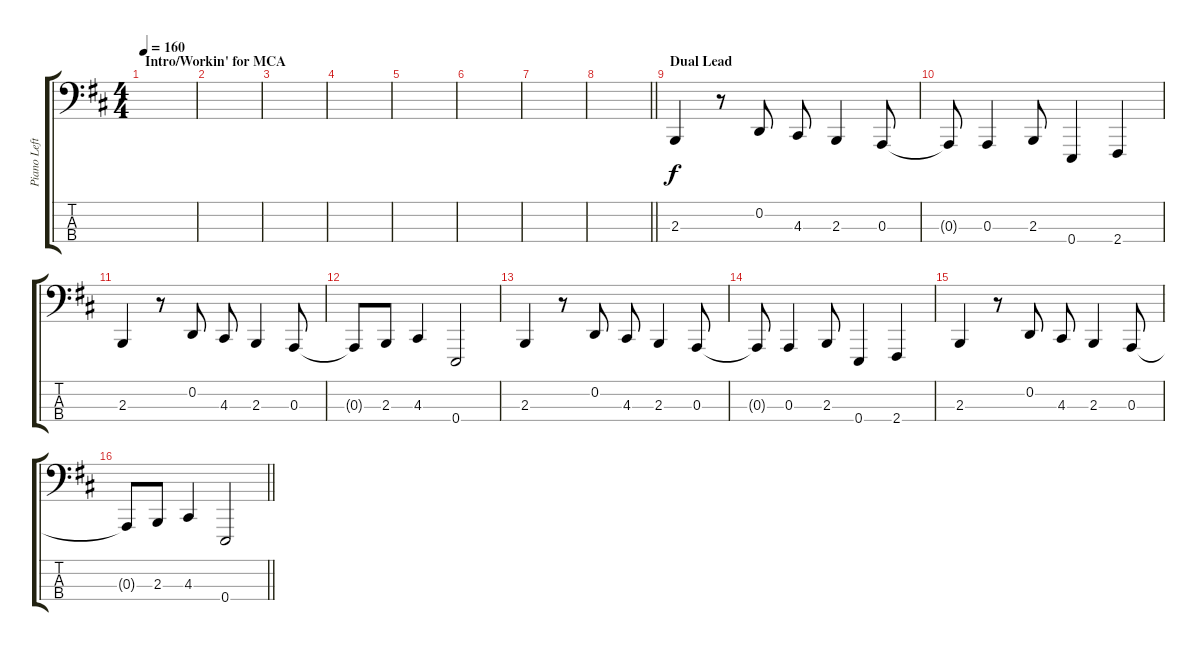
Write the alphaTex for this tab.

\track ("Piano Left Hand" "Piano Left") {instrument electricgrandpiano}
\staff {score tabs}
\tuning (G2 D2 A1 E1) {hide}
\ts (4 4)
\section ("" "Intro/Workin' for MCA")
\tempo 160
\clef f4
\ks d
|
|
|
|
|
|
|
\barLineRight lightlight
|
\section ("" "Dual Lead")
2.3.4 r.8 0.2.8 4.3.8 2.3.4 0.3.8 |
0.3{t}.8 0.3.4 2.3.8 0.4.4 2.4.4 |
2.3.4 r.8 0.2.8 4.3.8 2.3.4 0.3.8 |
0.3{t}.8 2.3.8 4.3.4 0.4.2 |
2.3.4 r.8 0.2.8 4.3.8 2.3.4 0.3.8 |
0.3{t}.8 0.3.4 2.3.8 0.4.4 2.4.4 |
2.3.4 r.8 0.2.8 4.3.8 2.3.4 0.3.8 |
\barLineRight lightlight
0.3{t}.8 2.3.8 4.3.4 0.4.2
